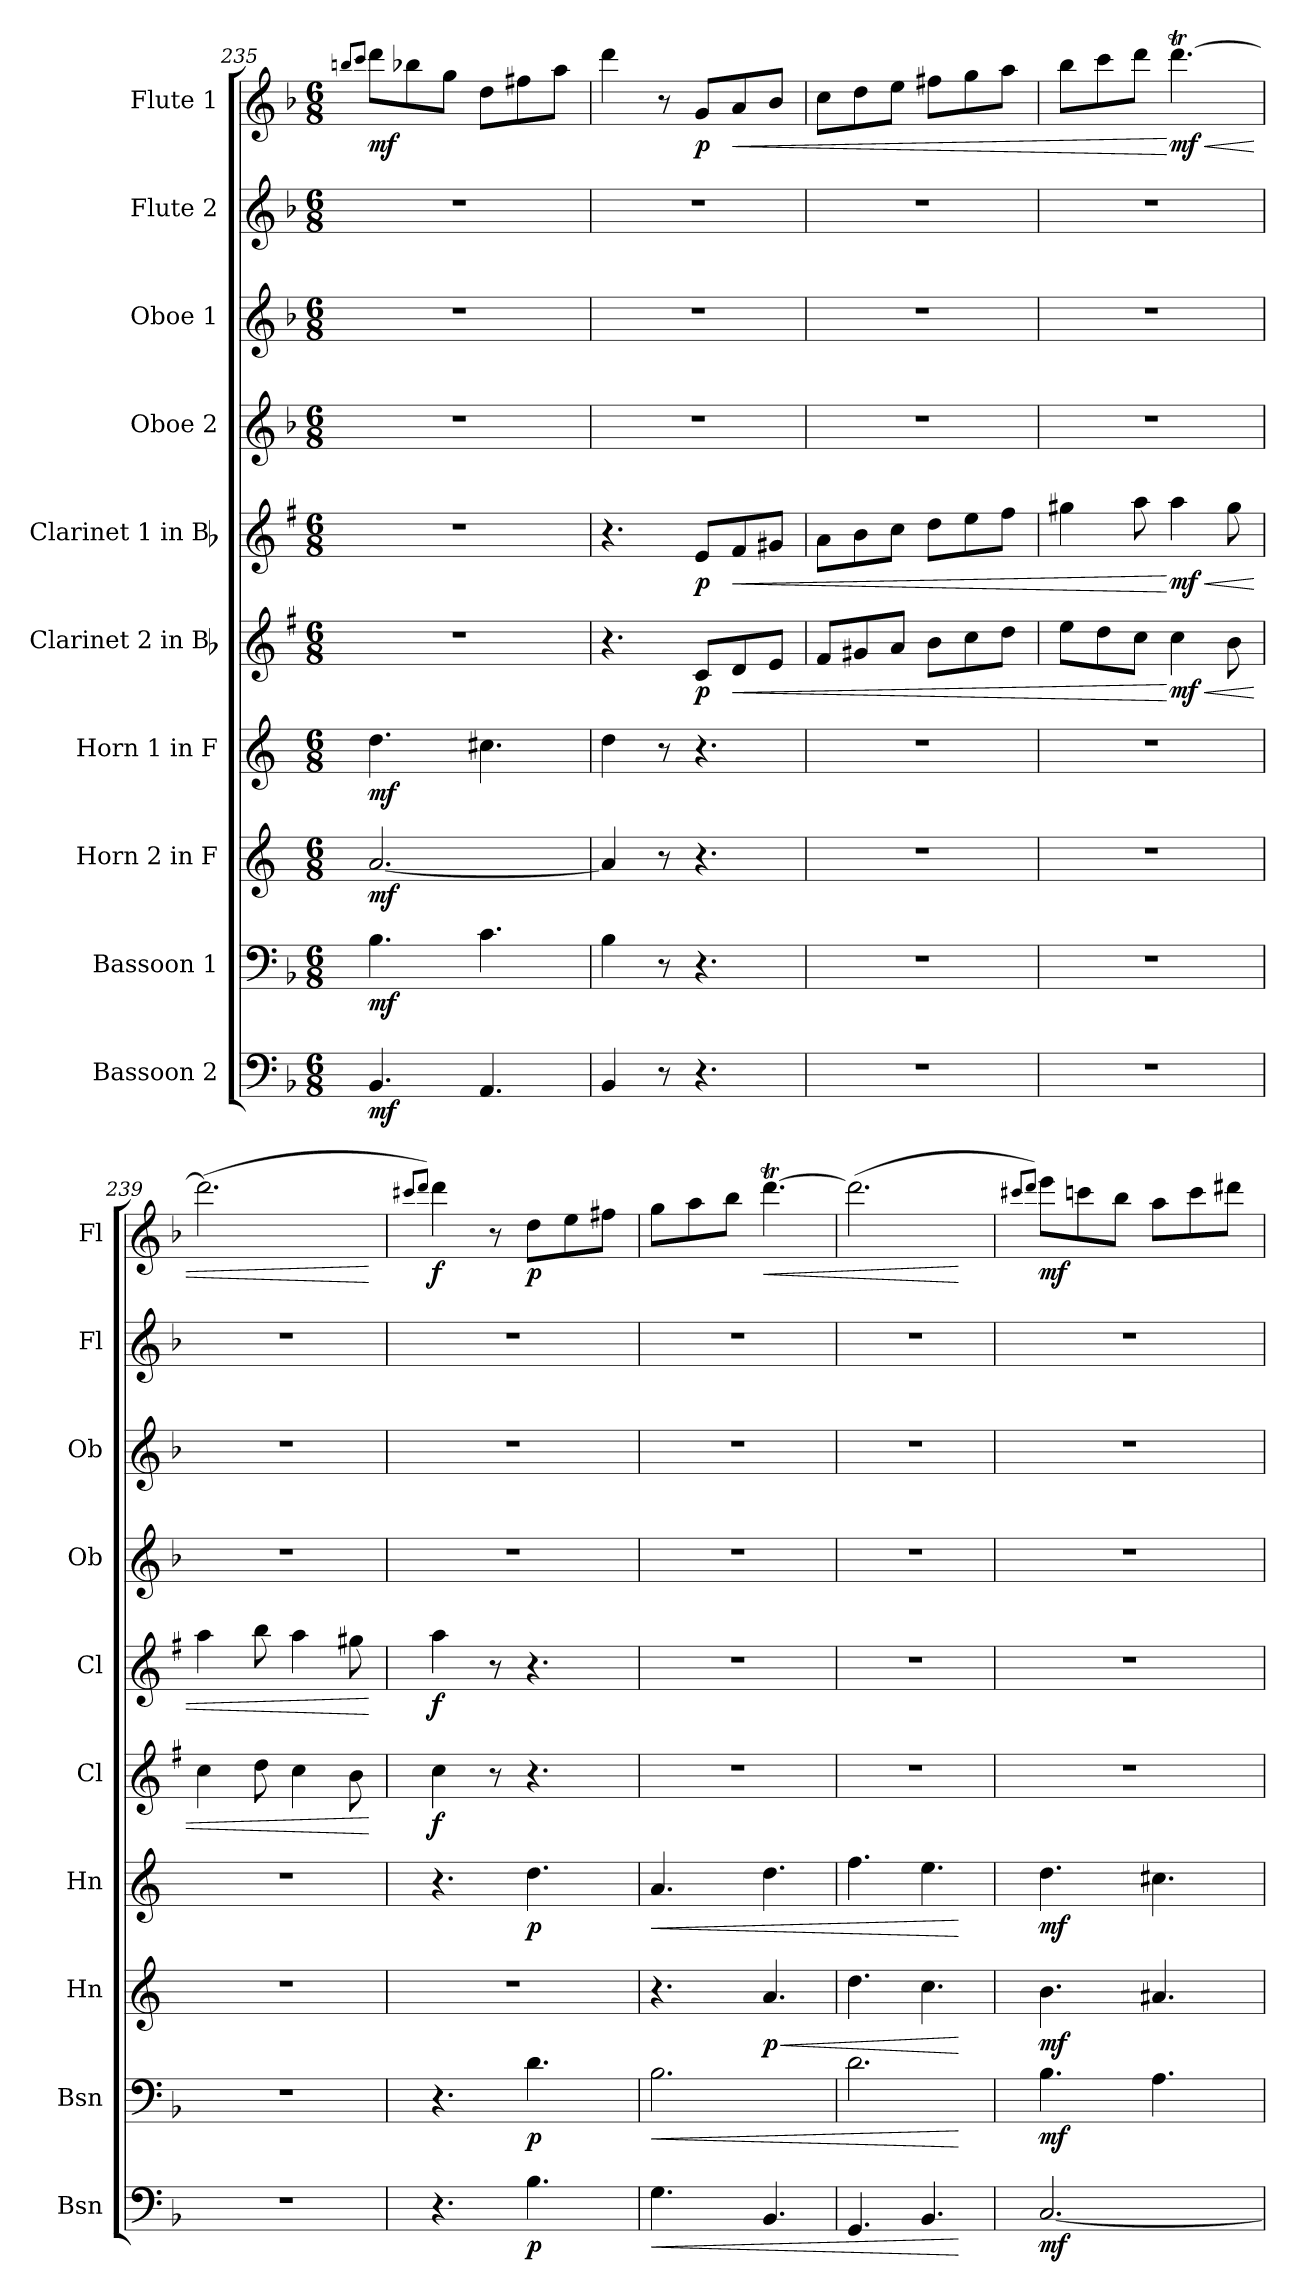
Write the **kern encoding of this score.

**kern	**dynam	**kern	**dynam	**kern	**dynam	**kern	**dynam	**kern	**dynam	**kern	**dynam	**kern	**kern	**kern	**kern	**dynam
*part10	*part10	*part9	*part9	*part8	*part8	*part7	*part7	*part6	*part6	*part5	*part5	*part4	*part3	*part2	*part1	*part1
*staff10	*staff10	*staff9	*staff9	*staff8	*staff8	*staff7	*staff7	*staff6	*staff6	*staff5	*staff5	*staff4	*staff3	*staff2	*staff1	*staff1
*I"Bassoon 2	*	*I"Bassoon 1	*	*I"Horn 2 in F	*	*I"Horn 1 in F	*	*I"Clarinet 2 in Bb	*	*I"Clarinet 1 in Bb	*	*I"Oboe 2	*I"Oboe 1	*I"Flute 2	*I"Flute 1	*
*I'Bsn	*	*I'Bsn	*	*I'Hn	*	*I'Hn	*	*I'Cl	*	*I'Cl	*	*I'Ob	*I'Ob	*I'Fl	*I'Fl	*
*clefF4	*	*clefF4	*	*clefG2	*	*clefG2	*	*clefG2	*	*clefG2	*	*clefG2	*clefG2	*clefG2	*clefG2	*
*	*	*	*	*ITrd4c7	*	*ITrd4c7	*	*ITrd1c2	*	*ITrd1c2	*	*	*	*	*	*
*k[b-]	*	*k[b-]	*	*k[b-]	*	*k[b-]	*	*k[b-]	*	*k[b-]	*	*k[b-]	*k[b-]	*k[b-]	*k[b-]	*
*M6/8	*	*M6/8	*	*M6/8	*	*M6/8	*	*M6/8	*	*M6/8	*	*M6/8	*M6/8	*M6/8	*M6/8	*
=235	=235	=235	=235	=235	=235	=235	=235	=235	=235	=235	=235	=235	=235	=235	=235	=235
.	.	.	.	.	.	.	.	.	.	.	.	.	.	.	8qbbn/L	.
.	.	.	.	.	.	.	.	.	.	.	.	.	.	.	8qccc/J	.
!	!LO:DY:b	!	!LO:DY:b	!	!LO:DY:b	!	!LO:DY:b	!	!	!	!	!	!	!	!	!LO:DY:b
4.BB-/	mf	4.B-\	mf	[2.d/	mf	4.g\	mf	2.r	.	2.r	.	2.r	2.r	2.r	8ddd\L	mf
.	.	.	.	.	.	.	.	.	.	.	.	.	.	.	8bb-X\	.
.	.	.	.	.	.	.	.	.	.	.	.	.	.	.	8gg\J	.
4.AA/	.	4.c\	.	.	.	4.f#X\	.	.	.	.	.	.	.	.	8dd\L	.
.	.	.	.	.	.	.	.	.	.	.	.	.	.	.	8ff#X\	.
.	.	.	.	.	.	.	.	.	.	.	.	.	.	.	8aa\J	.
=236	=236	=236	=236	=236	=236	=236	=236	=236	=236	=236	=236	=236	=236	=236	=236	=236
4BB-/	.	4B-\	.	4d/]	.	4g\	.	4.r	.	4.r	.	2.r	2.r	2.r	4ddd\	.
8r	.	8r	.	8r	.	8r	.	.	.	.	.	.	.	.	8r	.
!	!	!	!	!	!	!	!	!	!LO:DY:b	!	!LO:DY:b	!	!	!	!	!LO:DY:b
4.r	.	4.r	.	4.r	.	4.r	.	8B-/L	p	8d/L	p	.	.	.	8g/L	p
!	!	!	!	!	!	!	!	!	!LO:HP:b	!	!LO:HP:b	!	!	!	!	!LO:HP:b
.	.	.	.	.	.	.	.	8c/	<	8e/	<	.	.	.	8a/	<
.	.	.	.	.	.	.	.	8d/J	.	8f#X/J	.	.	.	.	8b-/J	.
=237	=237	=237	=237	=237	=237	=237	=237	=237	=237	=237	=237	=237	=237	=237	=237	=237
2.r	.	2.r	.	2.r	.	2.r	.	8e/L	.	8g\L	.	2.r	2.r	2.r	8cc\L	.
.	.	.	.	.	.	.	.	8f#X/	.	8a\	.	.	.	.	8dd\	.
.	.	.	.	.	.	.	.	8g/J	.	8b-\J	.	.	.	.	8ee\J	.
.	.	.	.	.	.	.	.	8a\L	.	8cc\L	.	.	.	.	8ff#X\L	.
.	.	.	.	.	.	.	.	8b-\	.	8dd\	.	.	.	.	8gg\	.
.	.	.	.	.	.	.	.	8cc\J	.	8ee\J	.	.	.	.	8aa\J	.
=238	=238	=238	=238	=238	=238	=238	=238	=238	=238	=238	=238	=238	=238	=238	=238	=238
2.r	.	2.r	.	2.r	.	2.r	.	8dd\L	.	4ff#X\	.	2.r	2.r	2.r	8bb-\L	.
.	.	.	.	.	.	.	.	8cc\	.	.	.	.	.	.	8ccc\	.
.	.	.	.	.	.	.	.	8b-\J	.	8gg\	.	.	.	.	8ddd\J	.
!	!	!	!	!	!	!	!	!	!LO:HP:n=1:b	!	!LO:HP:n=1:b	!	!	!	!	!LO:HP:n=1:b
!	!	!	!	!	!	!	!	!	!LO:DY:n=1:b	!	!LO:DY:n=1:b	!	!	!	!	!LO:DY:n=1:b
.	.	.	.	.	.	.	.	4b-\	[ < mf	4gg\	[ < mf	.	.	.	[4.dddT\	[ < mf
.	.	.	.	.	.	.	.	8a\	.	8ff#\	.	.	.	.	.	.
=239	=239	=239	=239	=239	=239	=239	=239	=239	=239	=239	=239	=239	=239	=239	=239	=239
2.r	.	2.r	.	2.r	.	2.r	.	4b-\	.	4gg\	.	2.r	2.r	2.r	(<2.ddd\]	.
.	.	.	.	.	.	.	.	8cc\	.	8aa\	.	.	.	.	.	.
.	.	.	.	.	.	.	.	4b-\	.	4gg\	.	.	.	.	.	.
.	.	.	.	.	.	.	.	8a\	.	8ff#X\	.	.	.	.	.	.
.	.	.	.	.	.	.	.	.	[	.	[	.	.	.	.	[
=240	=240	=240	=240	=240	=240	=240	=240	=240	=240	=240	=240	=240	=240	=240	=240	=240
.	.	.	.	.	.	.	.	.	.	.	.	.	.	.	8qccc#X/L	.
.	.	.	.	.	.	.	.	.	.	.	.	.	.	.	8qddd/J)	.
!	!	!	!	!	!	!	!	!	!LO:DY:b	!	!LO:DY:b	!	!	!	!	!LO:DY:b
4.r	.	4.r	.	2.r	.	4.r	.	4b-\	f	4gg\	f	2.r	2.r	2.r	4dddTTT\	f
.	.	.	.	.	.	.	.	8r	.	8r	.	.	.	.	8r	.
!	!LO:DY:b	!	!LO:DY:b	!	!	!	!LO:DY:b	!	!	!	!	!	!	!	!	!LO:DY:b
4.B-\	p	4.d\	p	.	.	4.g\	p	4.r	.	4.r	.	.	.	.	8dd\L	p
.	.	.	.	.	.	.	.	.	.	.	.	.	.	.	8ee\	.
.	.	.	.	.	.	.	.	.	.	.	.	.	.	.	8ff#X\J	.
=241	=241	=241	=241	=241	=241	=241	=241	=241	=241	=241	=241	=241	=241	=241	=241	=241
!	!LO:HP:b	!	!LO:HP:b	!	!	!	!LO:HP:b	!	!	!	!	!	!	!	!	!
4.G\	<	2.B-\	<	4.r	.	4.d/	<	2.r	.	2.r	.	2.r	2.r	2.r	8gg\L	.
.	.	.	.	.	.	.	.	.	.	.	.	.	.	.	8aa\	.
.	.	.	.	.	.	.	.	.	.	.	.	.	.	.	8bb-\J	.
!	!	!	!	!	!LO:HP:b	!	!	!	!	!	!	!	!	!	!	!LO:HP:b
!	!	!	!	!	!LO:DY:n=1:b	!	!	!	!	!	!	!	!	!	!	!
4.BB-/	.	.	.	4.d/	< p	4.g\	.	.	.	.	.	.	.	.	[4.dddT\	<
=242	=242	=242	=242	=242	=242	=242	=242	=242	=242	=242	=242	=242	=242	=242	=242	=242
4.GG/	.	2.d\	.	4.g\	.	4.b-\	.	2.r	.	2.r	.	2.r	2.r	2.r	(<2.ddd\]	.
4.BB-/	.	.	.	4.f\	.	4.a\	.	.	.	.	.	.	.	.	.	.
.	[	.	[	.	[	.	[	.	.	.	.	.	.	.	.	[
!!LO:PB:g=z
=243	=243	=243	=243	=243	=243	=243	=243	=243	=243	=243	=243	=243	=243	=243	=243	=243
.	.	.	.	.	.	.	.	.	.	.	.	.	.	.	8qccc#X/L	.
.	.	.	.	.	.	.	.	.	.	.	.	.	.	.	8qddd/J)	.
!	!LO:DY:b	!	!LO:DY:b	!	!LO:DY:b	!	!LO:DY:b	!	!	!	!	!	!	!	!	!LO:DY:b
[2.C/	mf	4.B-\	mf	4.e\	mf	4.g\	mf	2.r	.	2.r	.	2.r	2.r	2.r	8eee\L	mf
.	.	.	.	.	.	.	.	.	.	.	.	.	.	.	8cccnTTT\	.
.	.	.	.	.	.	.	.	.	.	.	.	.	.	.	8bb-\J	.
.	.	4.A\	.	4.d#X/	.	4.f#X\	.	.	.	.	.	.	.	.	8aa\L	.
.	.	.	.	.	.	.	.	.	.	.	.	.	.	.	8ccc\	.
.	.	.	.	.	.	.	.	.	.	.	.	.	.	.	8ddd#X\J	.
=	=	=	=	=	=	=	=	=	=	=	=	=	=	=	=	=
*-	*-	*-	*-	*-	*-	*-	*-	*-	*-	*-	*-	*-	*-	*-	*-	*-
